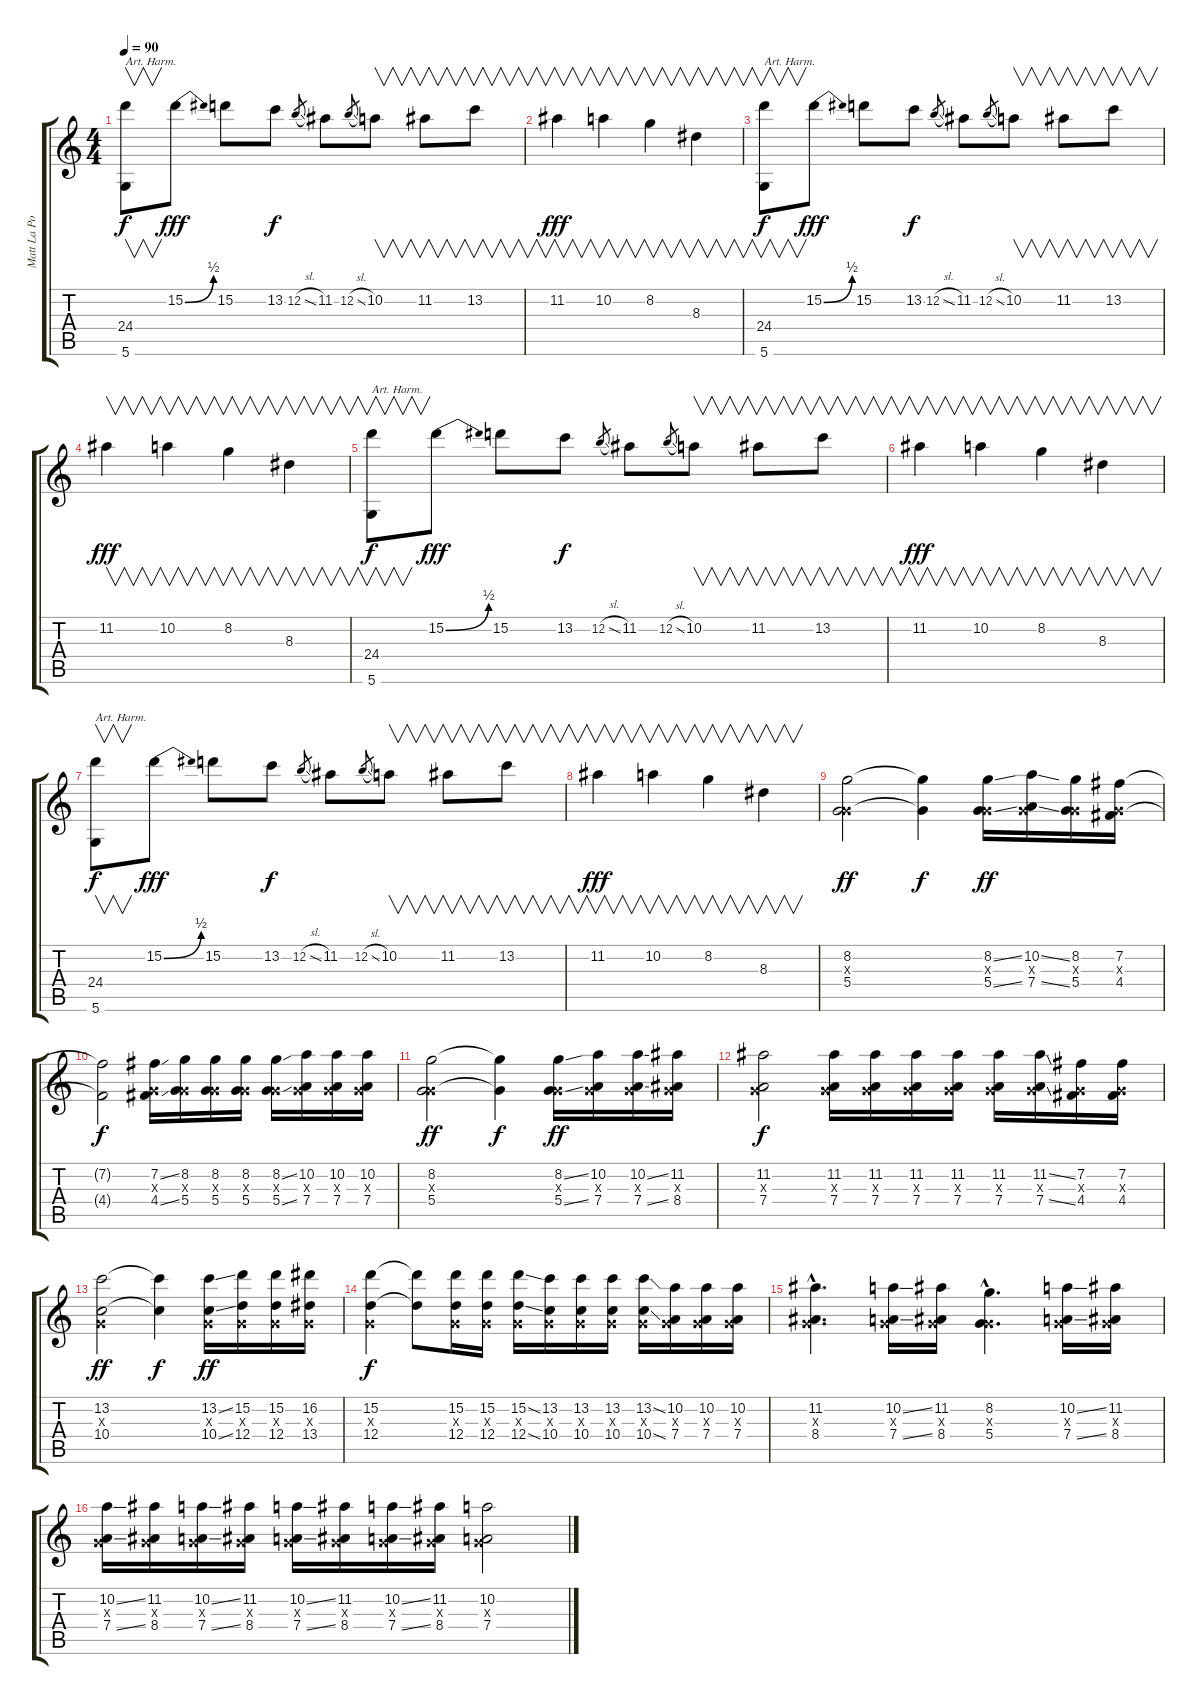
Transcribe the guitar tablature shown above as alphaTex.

\track ("Matt La Porte" "Matt La Po") {instrument overdrivenguitar}
\staff {score tabs}
\tuning (E4 B3 G3 D3 A2 D2) {hide}
\ts (4 4)
\tempo 90
\clef g2
\ks c
(24.4 5.6).8{v txt "Art. Harm." dy f} 15.2{be (bend 0 0 60 2)}.8{dy fff} 15.2.8 13.2.8{dy f} 12.2{sl}.8{gr} 11.2.8 12.2{sl}.8{gr} 10.2.8{v} 11.2.8{v} 13.2.8{v} |
11.2.4{v dy fff} 10.2.4{v} 8.2.4{v} 8.3.4{v} |
(24.4 5.6).8{v txt "Art. Harm." dy f} 15.2{be (bend 0 0 60 2)}.8{dy fff} 15.2.8 13.2.8{dy f} 12.2{sl}.8{gr} 11.2.8 12.2{sl}.8{gr} 10.2.8{v} 11.2.8{v} 13.2.8{v} |
11.2.4{v dy fff} 10.2.4{v} 8.2.4{v} 8.3.4{v} |
(24.4 5.6).8{v txt "Art. Harm." dy f} 15.2{be (bend 0 0 60 2)}.8{dy fff} 15.2.8 13.2.8{dy f} 12.2{sl}.8{gr} 11.2.8 12.2{sl}.8{gr} 10.2.8{v} 11.2.8{v} 13.2.8{v} |
11.2.4{v dy fff} 10.2.4{v} 8.2.4{v} 8.3.4{v} |
(24.4 5.6).8{v txt "Art. Harm." dy f} 15.2{be (bend 0 0 60 2)}.8{dy fff} 15.2.8 13.2.8{dy f} 12.2{sl}.8{gr} 11.2.8 12.2{sl}.8{gr} 10.2.8{v} 11.2.8{v} 13.2.8{v} |
11.2.4{v dy fff} 10.2.4{v} 8.2.4{v} 8.3.4{v} |
(8.2 0.3{x} 5.4).2{dy ff} (8.2{t} 5.4{t}).4{dy f} (8.2{ss} 0.3{x} 5.4{ss}).16{dy ff} (10.2{ss} 0.3{x} 7.4{ss}).16 (8.2 0.3{x} 5.4).16 (7.2 0.3{x} 4.4).16 |
(7.2{t} 4.4{t}).2{dy f} (7.2{ss} 0.3{x} 4.4{ss}).16 (8.2 0.3{x} 5.4).16 (8.2 0.3{x} 5.4).16 (8.2 0.3{x} 5.4).16 (8.2{ss} 0.3{x} 5.4{ss}).16 (10.2 0.3{x} 7.4).16 (10.2 0.3{x} 7.4).16 (10.2 0.3{x} 7.4).16 |
(8.2 0.3{x} 5.4).2{dy ff} (8.2{t} 5.4{t}).4{dy f} (8.2{ss} 0.3{x} 5.4{ss}).16{dy ff} (10.2 0.3{x} 7.4).16 (10.2{ss} 0.3{x} 7.4{ss}).16 (11.2 0.3{x} 8.4).16 |
(11.2 0.3{x} 7.4).2{dy f} (11.2 0.3{x} 7.4).16 (11.2 0.3{x} 7.4).16 (11.2 0.3{x} 7.4).16 (11.2 0.3{x} 7.4).16 (11.2 0.3{x} 7.4).16 (11.2{ss} 0.3{x} 7.4{ss}).16 (7.2 0.3{x} 4.4).16 (7.2 0.3{x} 4.4).16 |
(13.2 0.3{x} 10.4).2{dy ff} (13.2{t} 10.4{t}).4{dy f} (13.2{ss} 0.3{x} 10.4{ss}).16{dy ff} (15.2 0.3{x} 12.4).16 (15.2 0.3{x} 12.4).16 (16.2 0.3{x} 13.4).16 |
(15.2 0.3{x} 12.4).4{dy f} (15.2{t} 12.4{t}).8 (15.2 0.3{x} 12.4).16 (15.2 0.3{x} 12.4).16 (15.2{ss} 0.3{x} 12.4{ss}).16 (13.2 0.3{x} 10.4).16 (13.2 0.3{x} 10.4).16 (13.2 0.3{x} 10.4).16 (13.2{ss} 0.3{x} 10.4{ss}).16 (10.2 0.3{x} 7.4).16 (10.2 0.3{x} 7.4).16 (10.2 0.3{x} 7.4).16 |
(11.2{hac} 0.3{hac x} 8.4{hac}).4{d} (10.2{ss} 0.3{x} 7.4{ss}).16 (11.2 0.3{x} 8.4).16 (8.2{hac} 0.3{hac x} 5.4{hac}).4{d} (10.2{ss} 0.3{x} 7.4{ss}).16 (11.2 0.3{x} 8.4).16 |
(10.2{ss} 0.3{x} 7.4{ss}).16 (11.2 0.3{x} 8.4).16 (10.2{ss} 0.3{x} 7.4{ss}).16 (11.2 0.3{x} 8.4).16 (10.2{ss} 0.3{x} 7.4{ss}).16 (11.2 0.3{x} 8.4).16 (10.2{ss} 0.3{x} 7.4{ss}).16 (11.2 0.3{x} 8.4).16 (10.2 0.3{x} 7.4).2
